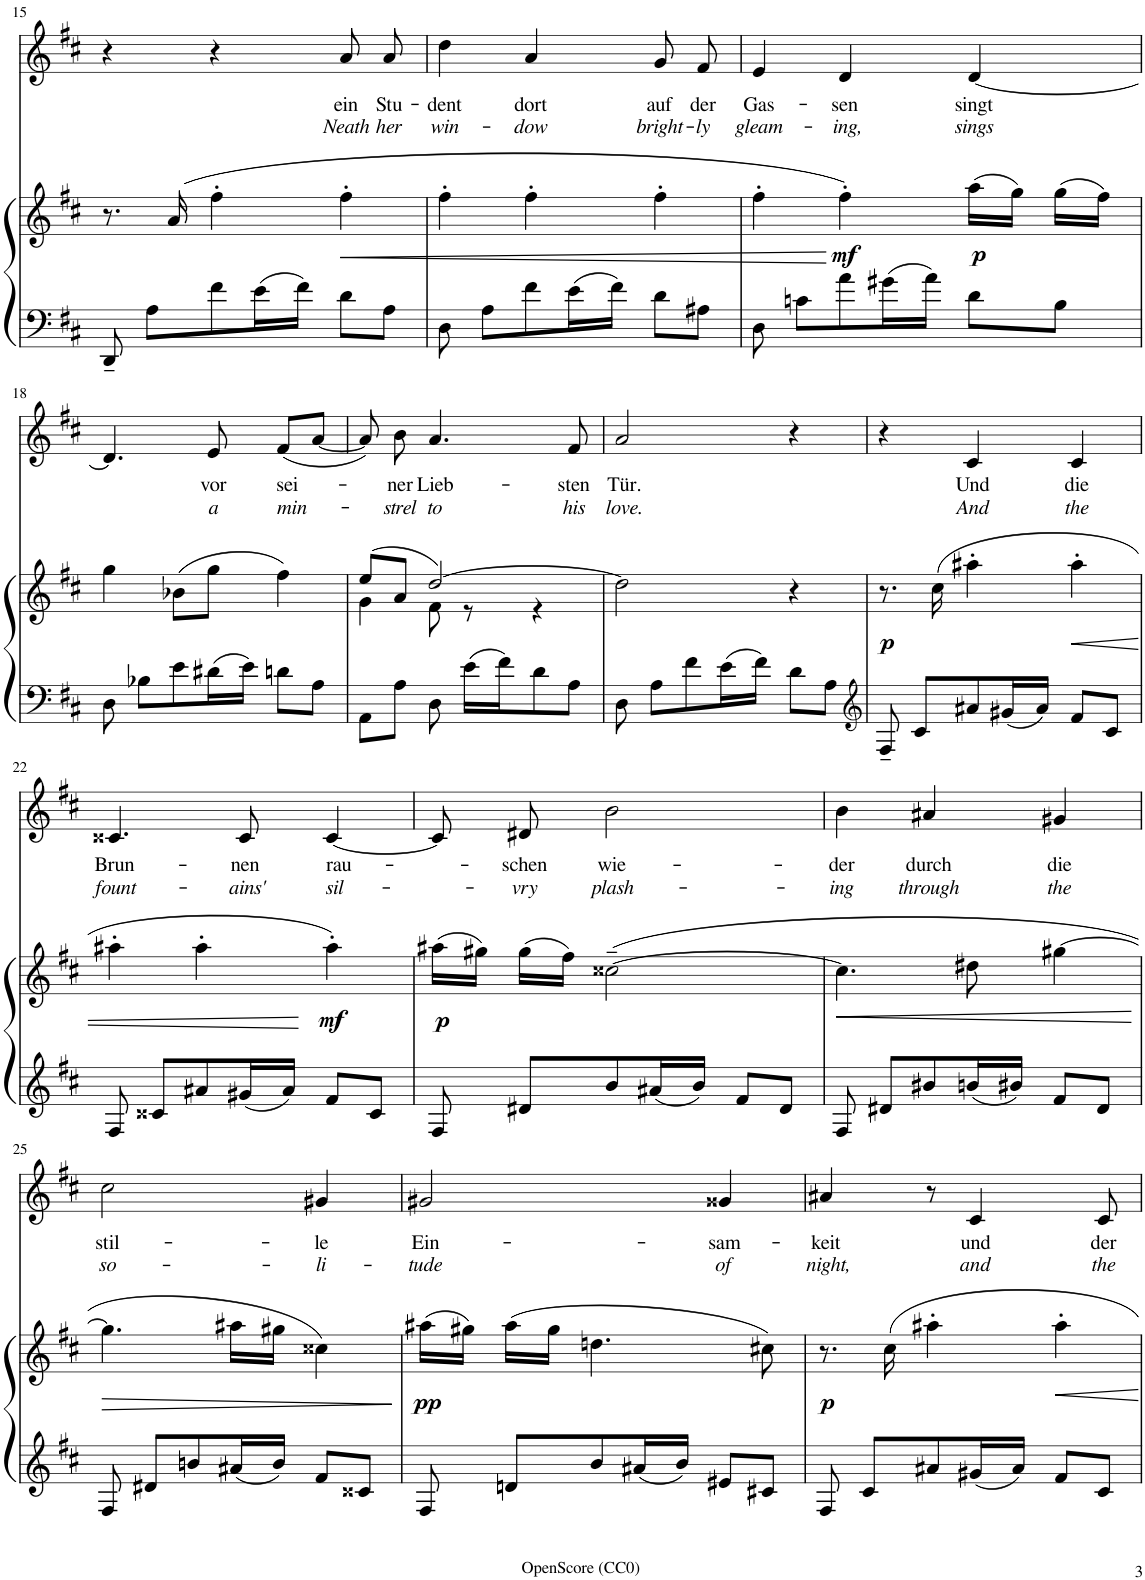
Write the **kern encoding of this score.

**kern	**kern	**dynam	**kern	**text	**text
*part2	*part2	*part2	*part1	*part1	*part1
*staff3	*staff2	*staff2/3	*staff1	*staff1	*staff1
*I"Piano	*	*	*I"Voice	*	*
*I'Pno	*	*	*	*	*
!!LO:PB:g=z
*clefF4	*clefG2	*	*clefG2	*	*
*k[f#c#]	*k[f#c#]	*	*k[f#c#]	*	*
*M3/4	*M3/4	*	*M3/4	*	*
=15	=15	=15	=15	=15	=15
8DD~/	8.r	.	4r	.	.
8A\L	.	.	.	.	.
.	(16a/	.	.	.	.
8f#\	4ff#'\	.	4r	.	.
16e\L	.	.	.	.	.
16f#\JJ	.	.	.	.	.
!	!	!LO:HP:b	!	!LO:LY:b	!LO:LY:b
8d\L	4ff#'\	<	8a/	ein	Neath
!	!	!	!	!LO:LY:b	!LO:LY:b
8A\J	.	.	8a/	Stu-	her
=16	=16	=16	=16	=16	=16
!	!	!	!	!LO:LY:b	!LO:LY:b
8D\	4ff#'\	.	4dd\	-dent	win-
8A\L	.	.	.	.	.
!	!	!	!	!LO:LY:b	!LO:LY:b
8f#\	4ff#'\	.	4a/	dort	-dow
16e\L	.	.	.	.	.
16f#\JJ	.	.	.	.	.
!	!	!	!	!LO:LY:b	!LO:LY:b
8d\L	4ff#'\	.	8g/	auf	bright-
!	!	!	!	!LO:LY:b	!LO:LY:b
8A#X\J	.	.	8f#/	der	-ly
=17	=17	=17	=17	=17	=17
!	!	!	!	!LO:LY:b	!LO:LY:b
8D\	4ff#'\	.	4e/	Gas-	gleam-
8cn\L	.	.	.	.	.
!	!	!LO:DY:n=1:b	!	!LO:LY:b	!LO:LY:b
8a\	4ff#'\)	[ mf	4d/	-sen	-ing,
16g#X\L	.	.	.	.	.
16a\JJ	.	.	.	.	.
!	!	!LO:DY:n=2:b	!	!LO:LY:b	!LO:LY:b
8d\L	(16aa\LL	p	[4d/	singt	sings
.	16gg\JJ)	.	.	.	.
8B\J	(16gg\LL	.	.	.	.
.	16ff#\JJ)	.	.	.	.
!!LO:LB:g=z
=18	=18	=18	=18	=18	=18
8D\	4gg\	.	4.d/]	.	.
8B-X\L	.	.	.	.	.
8e\	(8b-X\L	.	.	.	.
!	!	!	!	!LO:LY:b	!LO:LY:b
16d#X\L	8gg\J	.	8e/	vor	a
16e\JJ	.	.	.	.	.
!	!	!	!	!LO:LY:b	!LO:LY:b
8dn\L	4ff#\)	.	(8f#/L	sei-	min-
8A\J	.	.	[8a/J	.	.
=19	=19	=19	=19	=19	=19
*	*^	*	*	*	*
8AA\L	(8ee/L	4g\	.	8a/])	.	.
!	!	!	!	!	!LO:LY:b	!LO:LY:b
8A\J	8a/J	.	.	8b\	-ner	-strel
!	!	!	!	!	!LO:LY:b	!LO:LY:b
8D\	[2dd/)	8f#\	.	4.a/	Lieb-	to
16e\LL	.	8r	.	.	.	.
16f#\J	.	.	.	.	.	.
8d\	.	4r	.	.	.	.
!	!	!	!	!	!LO:LY:b	!LO:LY:b
8A\J	.	.	.	8f#/	-sten	his
*	*v	*v	*	*	*	*
=20	=20	=20	=20	=20	=20
!	!	!	!	!LO:LY:b	!LO:LY:b
8D\	2dd\]	.	2a/	Tür.	love.
8A\L	.	.	.	.	.
8f#\	.	.	.	.	.
16e\L	.	.	.	.	.
16f#\JJ	.	.	.	.	.
8d\L	4r	.	4r	.	.
8A\J	.	.	.	.	.
=21	=21	=21	=21	=21	=21
*clefG2	*	*	*	*	*
!	!	!LO:DY:b	!	!	!
8F#~/	8.r	p	4r	.	.
8c#/L	.	.	.	.	.
.	(16cc#\	.	.	.	.
!	!	!	!	!LO:LY:b	!LO:LY:b
8a#X/	4aa#X'\	.	4c#/	Und	And
16g#X/L	.	.	.	.	.
16a#/JJ	.	.	.	.	.
!	!	!LO:HP:b	!	!LO:LY:b	!LO:LY:b
8f#/L	4aa#'\	<	4c#/	die	the
8c#/J	.	.	.	.	.
!!LO:LB:g=z
=22	=22	=22	=22	=22	=22
!	!	!	!	!LO:LY:b	!LO:LY:b
8F#/	4aa#X'\	.	4.c##X/	Brun-	fount-
8c##X/L	.	.	.	.	.
8a#X/	4aa#'\	.	.	.	.
!	!	!	!	!LO:LY:b	!LO:LY:b
16g#X/L	.	.	8c##/	-nen	-ains'
16a#/JJ	.	.	.	.	.
!	!	!LO:DY:n=1:b	!	!LO:LY:b	!LO:LY:b
8f#/L	4aa#'\)	[ mf	[4c##/	rau-	sil-
8c##/J	.	.	.	.	.
=23	=23	=23	=23	=23	=23
!	!	!LO:DY:b	!	!	!
8F#/	(16aa#X\LL	p	8c##/]	.	.
.	16gg#X\JJ)	.	.	.	.
!	!	!	!	!LO:LY:b	!LO:LY:b
8d#X/L	(16gg#\LL	.	8d#X/	-schen	-vry
.	16ff#\JJ)	.	.	.	.
!	!	!	!	!LO:LY:b	!LO:LY:b
8b/	([2cc##X~\	.	2b\	wie-	plash-
16a#X/L	.	.	.	.	.
16b/JJ	.	.	.	.	.
8f#/L	.	.	.	.	.
8d#/J	.	.	.	.	.
=24	=24	=24	=24	=24	=24
!	!	!LO:HP:b	!	!LO:LY:b	!LO:LY:b
8F#/	4.cc##\]	<	4b\	-der	-ing
8d#X/L	.	.	.	.	.
!	!	!	!	!LO:LY:b	!LO:LY:b
8b#X/	.	.	4a#X/	durch	through
16bn/L	8dd#X\	.	.	.	.
16b#X/JJ	.	.	.	.	.
!	!	!	!	!LO:LY:b	!LO:LY:b
8f#/L	[4gg#X\	.	4g#X/	die	the
8d#/J	.	.	.	.	.
.	.	[	.	.	.
!!LO:LB:g=z
=25	=25	=25	=25	=25	=25
!	!	!LO:HP:b	!	!LO:LY:b	!LO:LY:b
8F#/	4.gg#\]	>	2cc#\	stil-	so-
8d#X/L	.	.	.	.	.
8bn/	.	.	.	.	.
16a#X/L	16aa#X\LL	.	.	.	.
16b/JJ	16gg#X\JJ	.	.	.	.
!	!	!	!	!LO:LY:b	!LO:LY:b
8f#/L	4cc##X\)	.	4g#X/	-le	-li-
8c##X/J	.	.	.	.	.
.	.	]	.	.	.
=26	=26	=26	=26	=26	=26
!	!	!LO:DY:b	!	!LO:LY:b	!LO:LY:b
8F#/	(16aa#X\LL	pp	2g#X/	Ein-	-tude
.	16gg#X\JJ)	.	.	.	.
8dn/L	(16aa#\LL	.	.	.	.
.	16gg#\JJ	.	.	.	.
8b/	4.ddn\	.	.	.	.
16a#X/L	.	.	.	.	.
16b/JJ	.	.	.	.	.
!	!	!	!	!LO:LY:b	!LO:LY:b
8e#X/L	.	.	4g##X/	-sam-	of
8c#X/J	8cc#X\)	.	.	.	.
=27	=27	=27	=27	=27	=27
!	!	!LO:DY:b	!	!LO:LY:b	!LO:LY:b
8F#/	8.r	p	4a#X/	-keit	night,
8c#/L	.	.	.	.	.
.	16cc#\	.	.	.	.
8a#X/	4aa#X'\	.	8r	.	.
!	!	!	!	!LO:LY:b	!LO:LY:b
16g#X/L	.	.	4c#/	und	and
16a#/JJ	.	.	.	.	.
8f#/L	4aa#'\	.	.	.	.
!	!	!	!	!LO:LY:b	!LO:LY:b
8c#/J	.	.	8c#/	der	the
=	=	=	=	=	=
*-	*-	*-	*-	*-	*-
